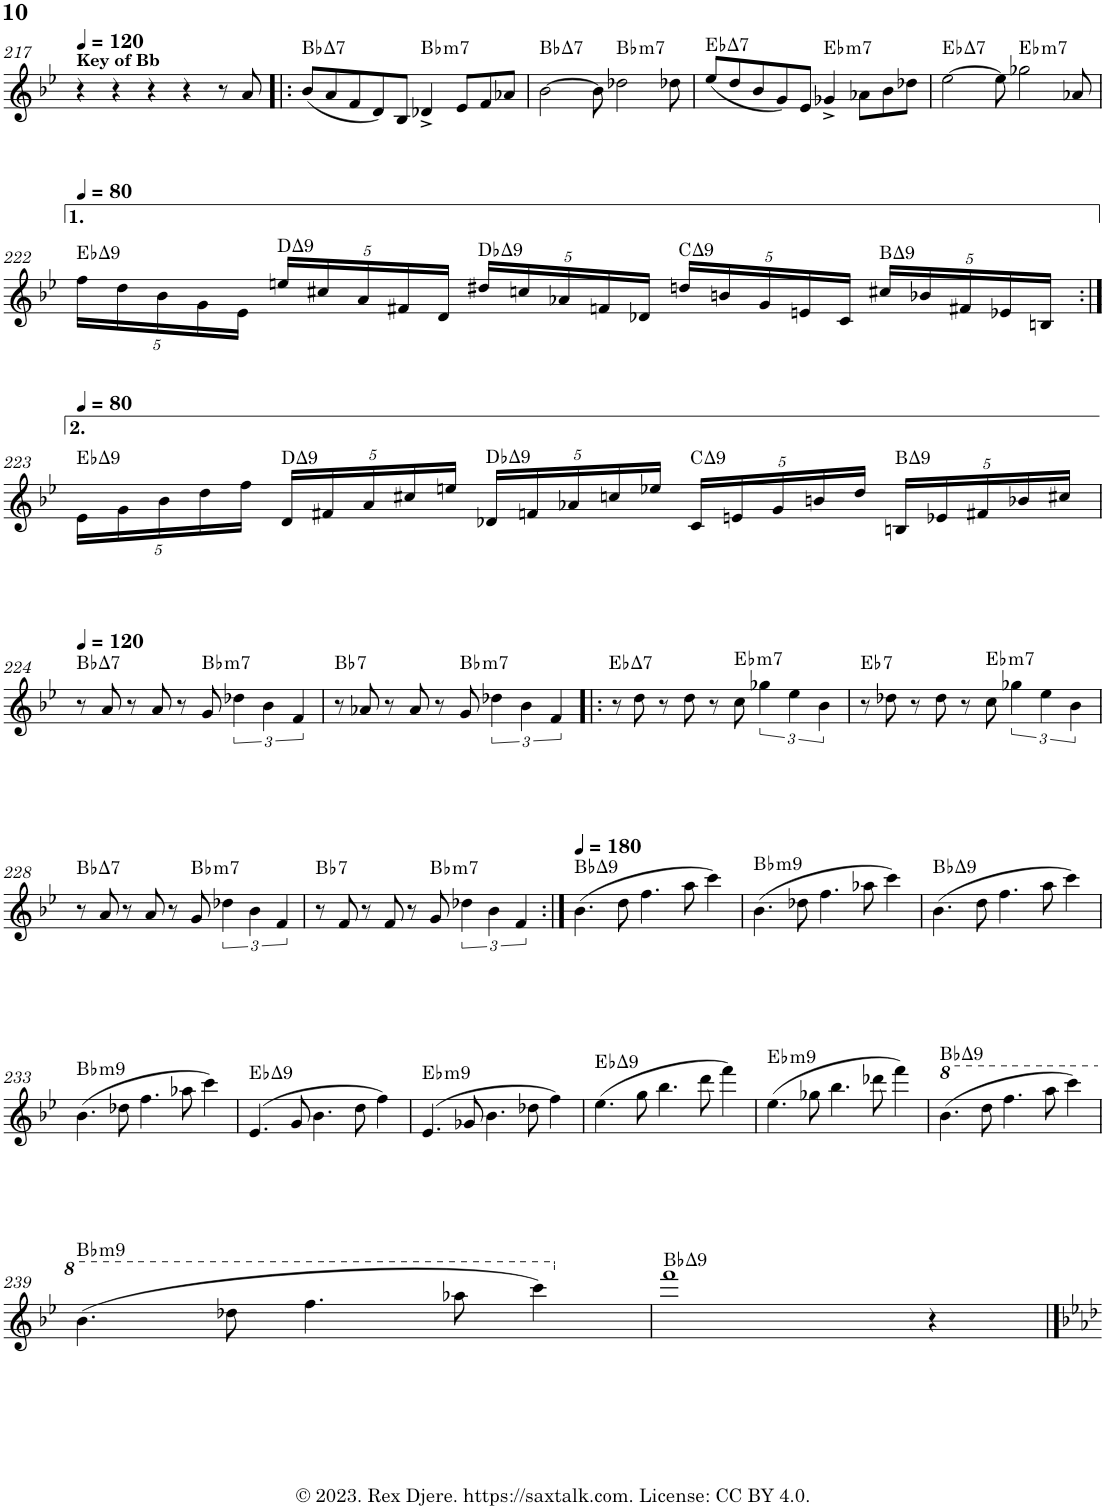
**kern	**harte
*part1	*part1
*staff1	*
*I"Alto Saxophone	*
*I'A. Sax.	*
!!LO:PB:g=z
*clefG2	*
*Trd5c9	*
*k[b-e-]	*
*M5/4	*
=217	=217
!LO:TX:a:B:t=Key of Bb	!
4r	.
4r	.
4r	.
4r	.
8r	.
8a/	.
=218!|:	=218!|:
!	!LO:H:kt=7
(8b-/L	Bb:maj7
8a/	.
8f/	.
8d/)	.
8B-/J	.
!	!LO:H:kt=m7
4d-X^/	Bb:min7
8e-/L	.
8f/	.
8a-X/J	.
=219	=219
!	!LO:H:kt=7
[2b-\	Bb:maj7
8b-\]	.
!	!LO:H:kt=m7
2dd-X\	Bb:min7
8dd-X\	.
=220	=220
!	!LO:H:kt=7
(8ee-/L	Eb:maj7
8dd/	.
8b-/	.
8g/)	.
8e-/J	.
!	!LO:H:kt=m7
4g-X^/	Eb:min7
8a-X\L	.
8b-\	.
8dd-X\J	.
=221	=221
!	!LO:H:kt=7
[2ee-\	Eb:maj7
8ee-\]	.
!	!LO:H:kt=m7
2gg-X\	Eb:min7
8a-X/	.
!!LO:LB:g=z
=222	=222
*Xbrackettup	*
!	!LO:H:kt=9
20ff\LL	Eb:maj9
20dd\	.
20b-\	.
20g\	.
20e-\JJ	.
!	!LO:H:kt=9
20een/LL	D:maj9
20cc#X/	.
20a/	.
20f#X/	.
20d/JJ	.
!	!LO:H:kt=9
20dd#X/LL	Db:maj9
20ccn/	.
20a-X/	.
20fn/	.
20d-X/JJ	.
!	!LO:H:kt=9
20ddn/LL	C:maj9
20bn/	.
20g/	.
20en/	.
20c/JJ	.
!	!LO:H:kt=9
20cc#X/LL	B:maj9
20b-X/	.
20f#X/	.
20e-X/	.
20Bn/JJ	.
!!LO:LB:g=z
=223:|!	=223:|!
!	!LO:H:kt=9
20e-\LL	Eb:maj9
20g\	.
20b-\	.
20dd\	.
20ff\JJ	.
!	!LO:H:kt=9
20d/LL	D:maj9
20f#X/	.
20a/	.
20cc#X/	.
20een/JJ	.
!	!LO:H:kt=9
20d-X/LL	Db:maj9
20fn/	.
20a-X/	.
20ccn/	.
20ee-X/JJ	.
!	!LO:H:kt=9
20c/LL	C:maj9
20en/	.
20g/	.
20bn/	.
20dd/JJ	.
!	!LO:H:kt=9
20Bn/LL	B:maj9
20e-X/	.
20f#X/	.
20b-X/	.
20cc#X/JJ	.
!!LO:LB:g=z
=224	=224
!	!LO:H:kt=7
8r	Bb:maj7
8a/	.
8r	.
8a/	.
8r	.
!	!LO:H:kt=m7
8g/	Bb:min7
*brackettup	*
6dd-X\	.
6b-\	.
6f/	.
=225	=225
!	!LO:H:kt=7
8r	Bb:7
8a-X/	.
8r	.
8a-/	.
8r	.
!	!LO:H:kt=m7
8g/	Bb:min7
6dd-X\	.
6b-\	.
6f/	.
=226!|:	=226!|:
!	!LO:H:kt=7
8r	Eb:maj7
8dd\	.
8r	.
8dd\	.
8r	.
!	!LO:H:kt=m7
8cc\	Eb:min7
6gg-X\	.
6ee-\	.
6b-\	.
=227	=227
!	!LO:H:kt=7
8r	Eb:7
8dd-X\	.
8r	.
8dd-\	.
8r	.
!	!LO:H:kt=m7
8cc\	Eb:min7
6gg-X\	.
6ee-\	.
6b-\	.
!!LO:LB:g=z
=228	=228
!	!LO:H:kt=7
8r	Bb:maj7
8a/	.
8r	.
8a/	.
8r	.
!	!LO:H:kt=m7
8g/	Bb:min7
6dd-X\	.
6b-\	.
6f/	.
=229	=229
!	!LO:H:kt=7
8r	Bb:7
8f/	.
8r	.
8f/	.
8r	.
!	!LO:H:kt=m7
8g/	Bb:min7
6dd-X\	.
6b-\	.
6f/	.
=230:|!	=230:|!
!	!LO:H:kt=9
(4.b-\	Bb:maj9
8dd\	.
4.ff\	.
8aa\	.
4ccc\)	.
=231	=231
!	!LO:H:kt=m9
(4.b-\	Bb:min9
8dd-X\	.
4.ff\	.
8aa-X\	.
4ccc\)	.
=232	=232
!	!LO:H:kt=9
(4.b-\	Bb:maj9
8dd\	.
4.ff\	.
8aa\	.
4ccc\)	.
!!LO:LB:g=z
=233	=233
!	!LO:H:kt=m9
(4.b-\	Bb:min9
8dd-X\	.
4.ff\	.
8aa-X\	.
4ccc\)	.
=234	=234
!	!LO:H:kt=9
(4.e-/	Eb:maj9
8g/	.
4.b-\	.
8dd\	.
4ff\)	.
=235	=235
!	!LO:H:kt=m9
(4.e-/	Eb:min9
8g-X/	.
4.b-\	.
8dd-X\	.
4ff\)	.
=236	=236
!	!LO:H:kt=9
(4.ee-\	Eb:maj9
8gg\	.
4.bb-\	.
8ddd\	.
4fff\)	.
=237	=237
!	!LO:H:kt=m9
(4.ee-\	Eb:min9
8gg-X\	.
4.bb-\	.
8ddd-X\	.
4fff\)	.
=238	=238
*8va	*
!	!LO:H:kt=9
(4.bb-\	Bb:maj9
8ddd\	.
4.fff\	.
8aaa\	.
4cccc\)	.
!!LO:LB:g=z
=239	=239
!	!LO:H:kt=m9
(4.bb-\	Bb:min9
8ddd-X\	.
4.fff\	.
8aaa-X\	.
4cccc\)	.
=240	=240
*X8va	*
!	!LO:H:kt=9
1fff	Bb:maj9
4r	.
==	==
*-	*-
